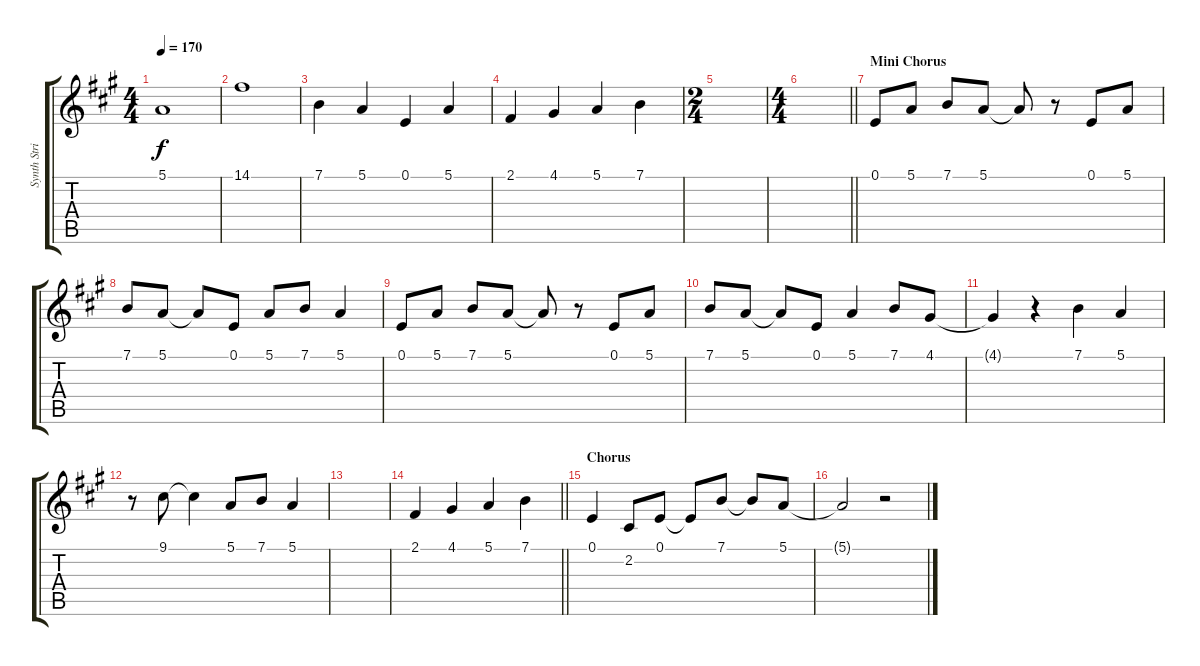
\track ("Synth Strings III" "Synth Stri") {instrument tremolostrings}
\staff {score tabs}
\tuning (E4 B3 G3 D3 A2 E2) {hide}
\ts (4 4)
\tempo 170
\clef g2
\ks a
5.1.1{dy f} |
14.1.1 |
7.1.4 5.1.4 0.1.4 5.1.4 |
2.1.4 4.1.4 5.1.4 7.1.4 |
\ts (2 4)
|
\ts (4 4)
\barLineRight lightlight
|
\section ("" "Mini Chorus")
0.1.8 5.1.8 7.1.8 5.1.8 5.1{t}.8 r.8 0.1.8 5.1.8 |
7.1.8 5.1.8 5.1{t}.8 0.1.8 5.1.8 7.1.8 5.1.4 |
0.1.8 5.1.8 7.1.8 5.1.8 5.1{t}.8 r.8 0.1.8 5.1.8 |
7.1.8 5.1.8 5.1{t}.8 0.1.8 5.1.4 7.1.8 4.1.8 |
4.1{t}.4 r.4 7.1.4 5.1.4 |
r.8 9.1.8 9.1{t}.4 5.1.8 7.1.8 5.1.4 |
|
\barLineRight lightlight
2.1.4 4.1.4 5.1.4 7.1.4 |
\section ("" "Chorus")
0.1.4 2.2.8 0.1.8 0.1{t}.8 7.1.8 7.1{t}.8 5.1.8 |
5.1{t}.2 r.2
